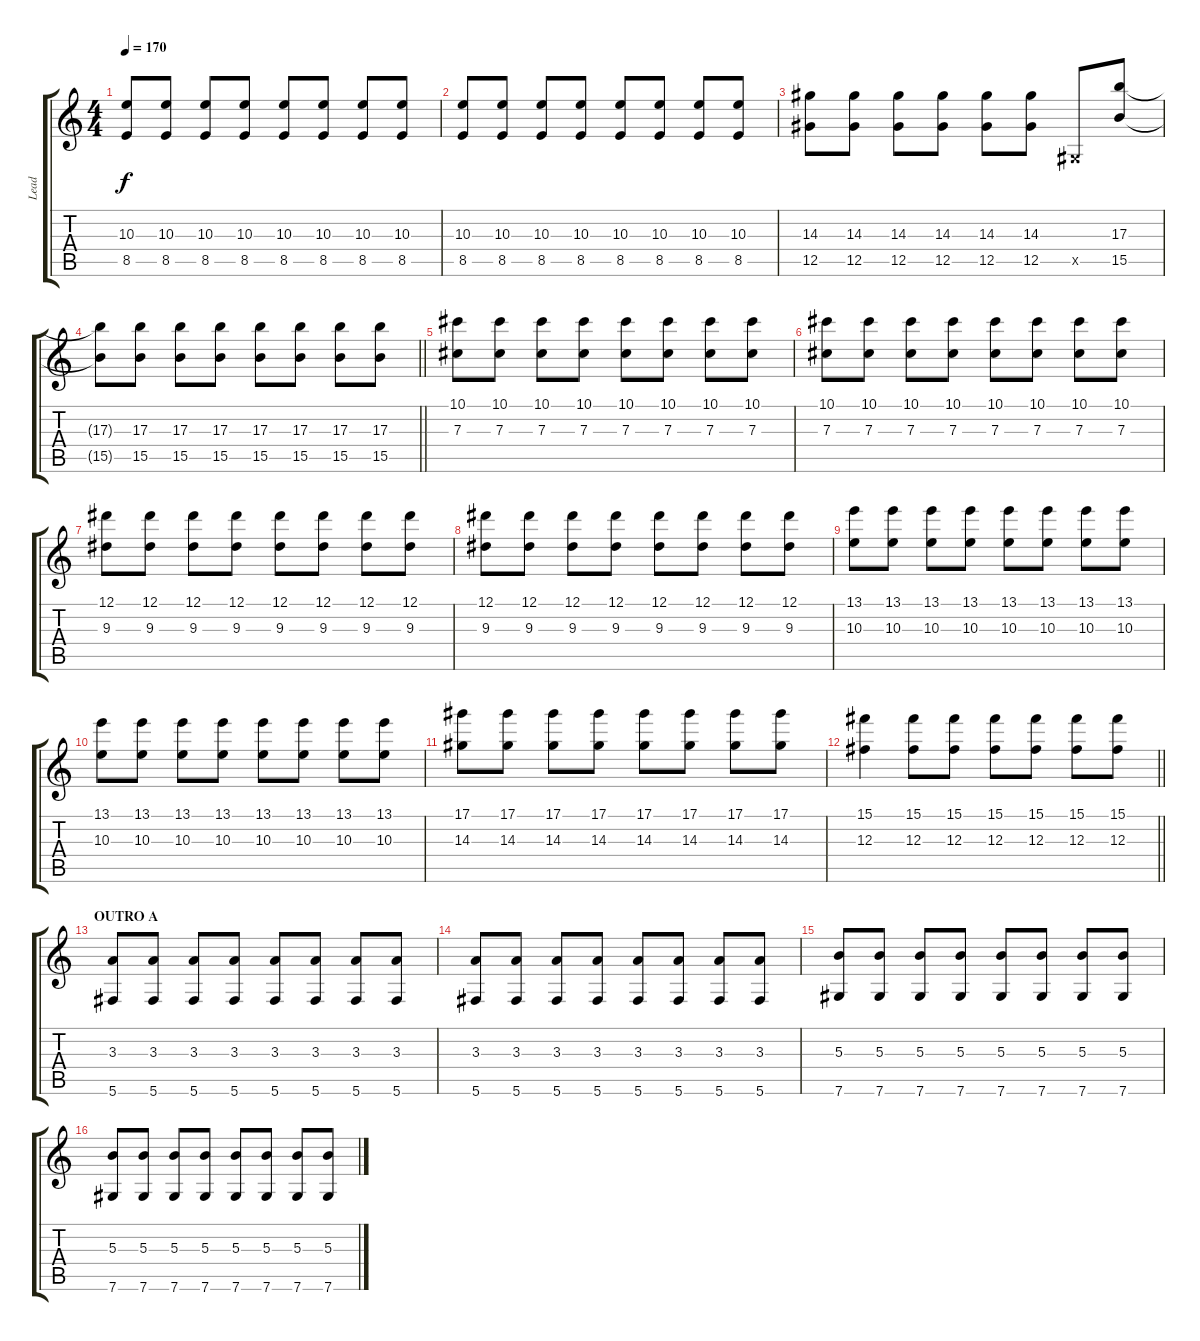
\track ("Lead" "Lead") {instrument distortionguitar}
\staff {score tabs}
\tuning (Eb4 Bb3 Gb3 Db3 Ab2 Db2) {hide}
\ts (4 4)
\tempo 170
\clef g2
\ks c
(10.3 8.5).8{dy f} (10.3 8.5).8 (10.3 8.5).8 (10.3 8.5).8 (10.3 8.5).8 (10.3 8.5).8 (10.3 8.5).8 (10.3 8.5).8 |
(10.3 8.5).8 (10.3 8.5).8 (10.3 8.5).8 (10.3 8.5).8 (10.3 8.5).8 (10.3 8.5).8 (10.3 8.5).8 (10.3 8.5).8 |
(14.3 12.5).8 (14.3 12.5).8 (14.3 12.5).8 (14.3 12.5).8 (14.3 12.5).8 (14.3 12.5).8 0.5{x}.8 (17.3 15.5).8 |
\barLineRight lightlight
(17.3{t} 15.5{t}).8 (17.3 15.5).8 (17.3 15.5).8 (17.3 15.5).8 (17.3 15.5).8 (17.3 15.5).8 (17.3 15.5).8 (17.3 15.5).8 |
\section ("" "")
(10.1 7.3).8 (10.1 7.3).8 (10.1 7.3).8 (10.1 7.3).8 (10.1 7.3).8 (10.1 7.3).8 (10.1 7.3).8 (10.1 7.3).8 |
(10.1 7.3).8 (10.1 7.3).8 (10.1 7.3).8 (10.1 7.3).8 (10.1 7.3).8 (10.1 7.3).8 (10.1 7.3).8 (10.1 7.3).8 |
(12.1 9.3).8 (12.1 9.3).8 (12.1 9.3).8 (12.1 9.3).8 (12.1 9.3).8 (12.1 9.3).8 (12.1 9.3).8 (12.1 9.3).8 |
(12.1 9.3).8 (12.1 9.3).8 (12.1 9.3).8 (12.1 9.3).8 (12.1 9.3).8 (12.1 9.3).8 (12.1 9.3).8 (12.1 9.3).8 |
(13.1 10.3).8 (13.1 10.3).8 (13.1 10.3).8 (13.1 10.3).8 (13.1 10.3).8 (13.1 10.3).8 (13.1 10.3).8 (13.1 10.3).8 |
(13.1 10.3).8 (13.1 10.3).8 (13.1 10.3).8 (13.1 10.3).8 (13.1 10.3).8 (13.1 10.3).8 (13.1 10.3).8 (13.1 10.3).8 |
(17.1 14.3).8 (17.1 14.3).8 (17.1 14.3).8 (17.1 14.3).8 (17.1 14.3).8 (17.1 14.3).8 (17.1 14.3).8 (17.1 14.3).8 |
\barLineRight lightlight
(15.1 12.3).4 (15.1 12.3).8 (15.1 12.3).8 (15.1 12.3).8 (15.1 12.3).8 (15.1 12.3).8 (15.1 12.3).8 |
\section ("" "OUTRO A")
(3.3 5.6).8 (3.3 5.6).8 (3.3 5.6).8 (3.3 5.6).8 (3.3 5.6).8 (3.3 5.6).8 (3.3 5.6).8 (3.3 5.6).8 |
(3.3 5.6).8 (3.3 5.6).8 (3.3 5.6).8 (3.3 5.6).8 (3.3 5.6).8 (3.3 5.6).8 (3.3 5.6).8 (3.3 5.6).8 |
(5.3 7.6).8 (5.3 7.6).8 (5.3 7.6).8 (5.3 7.6).8 (5.3 7.6).8 (5.3 7.6).8 (5.3 7.6).8 (5.3 7.6).8 |
(5.3 7.6).8 (5.3 7.6).8 (5.3 7.6).8 (5.3 7.6).8 (5.3 7.6).8 (5.3 7.6).8 (5.3 7.6).8 (5.3 7.6).8
